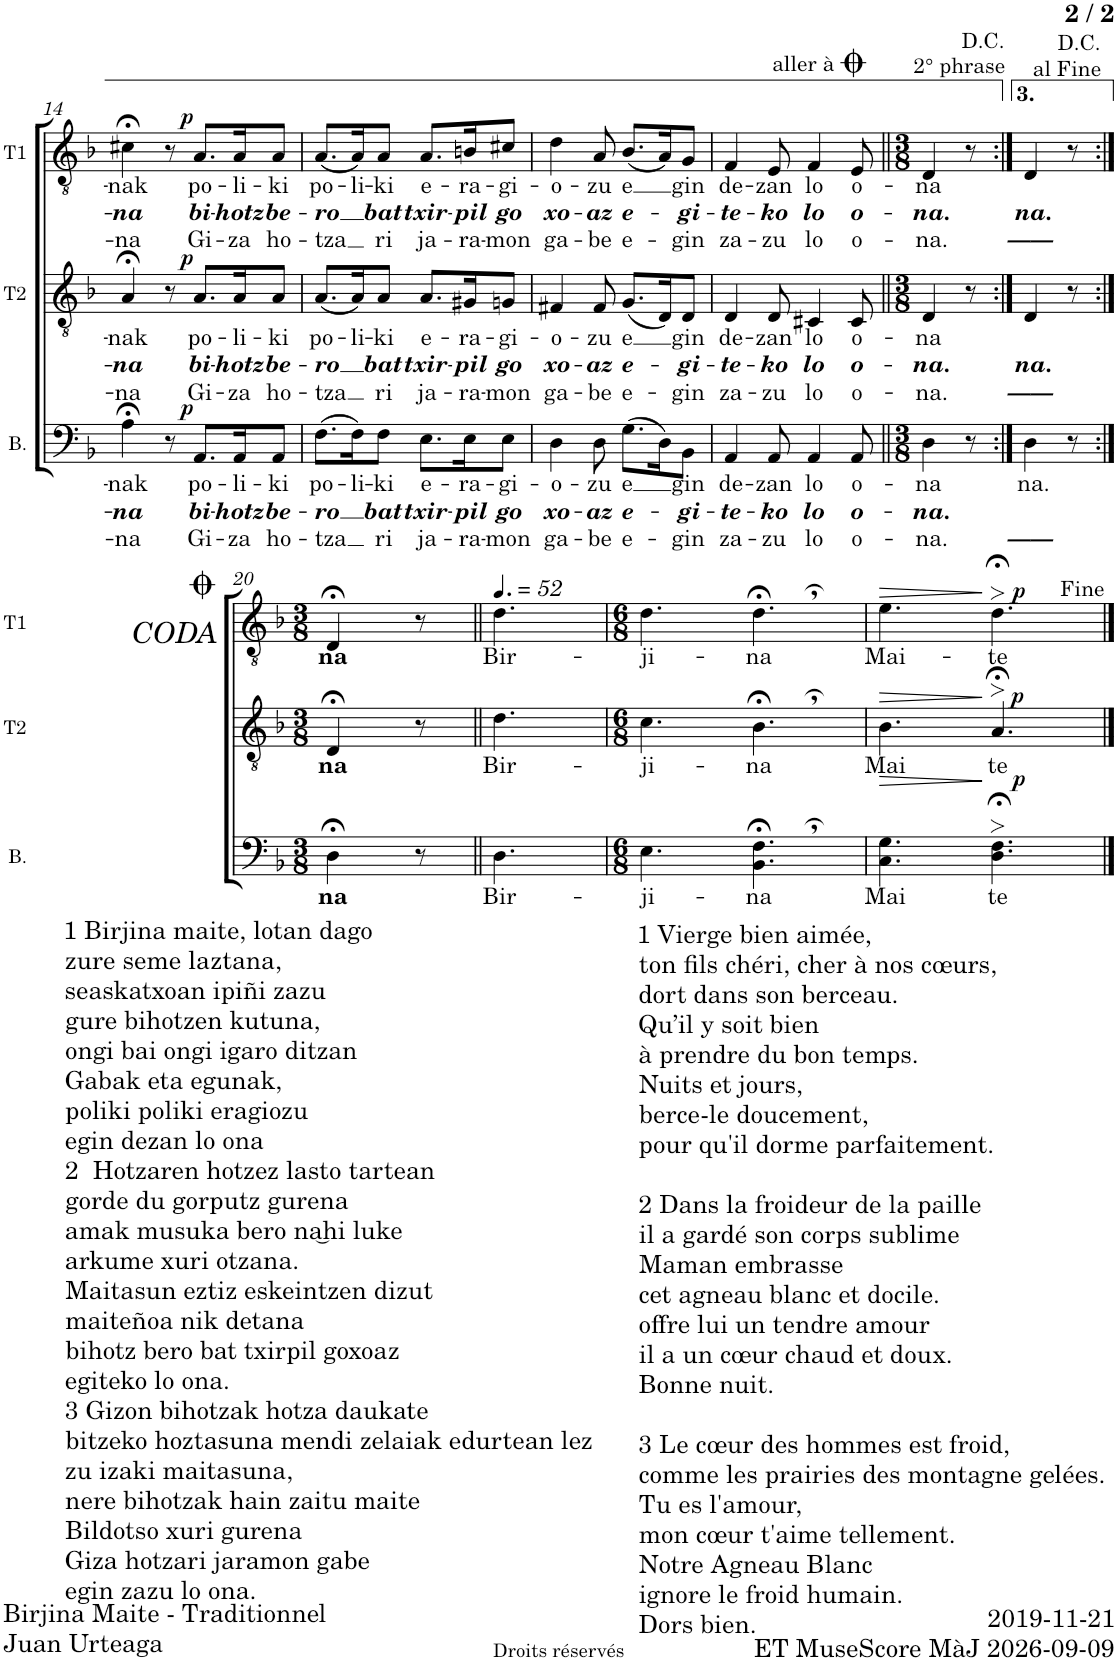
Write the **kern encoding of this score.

**kern	**text	**text	**text	**dynam	**kern	**text	**text	**text	**dynam	**kern	**text	**text	**text	**dynam
*part3	*part3	*part3	*part3	*part3	*part2	*part2	*part2	*part2	*part2	*part1	*part1	*part1	*part1	*part1
*staff3	*staff3	*staff3	*staff3	*staff3	*staff2	*staff2	*staff2	*staff2	*staff2	*staff1	*staff1	*staff1	*staff1	*staff1
*I"Basse	*	*	*	*	*I"Ténor 2	*	*	*	*	*I"Ténor 1	*	*	*	*
*I'B.	*	*	*	*	*I'T2	*	*	*	*	*I'T1	*	*	*	*
!!LO:PB:g=z
*clefF4	*	*	*	*	*clefGv2	*	*	*	*	*clefGv2	*	*	*	*
*k[b-]	*	*	*	*	*k[b-]	*	*	*	*	*k[b-]	*	*	*	*
*M6/8	*	*	*	*	*M6/8	*	*	*	*	*M6/8	*	*	*	*
=14	=14	=14	=14	=14	=14	=14	=14	=14	=14	=14	=14	=14	=14	=14
!	!LO:LY:b	!LO:LY:b	!LO:LY:b	!	!	!LO:LY:b	!LO:LY:b	!LO:LY:b	!	!	!LO:LY:b	!LO:LY:b	!LO:LY:b	!
4A;<\	-nak	-na	-na	.	4A;</	-nak	-na	-na	.	4c#X;<\	-nak	-na	-na	.
8r	.	.	.	.	8r	.	.	.	.	8r	.	.	.	.
!	!LO:LY:b	!LO:LY:b	!LO:LY:b	!LO:DY:a	!	!LO:LY:b	!LO:LY:b	!LO:LY:b	!LO:DY:a	!	!LO:LY:b	!LO:LY:b	!LO:LY:b	!LO:DY:a
8.AA/L	po-	bi-	Gi-	p	8.A/L	po-	bi-	Gi-	p	8.A/L	po-	bi-	Gi-	p
!	!LO:LY:b	!LO:LY:b	!LO:LY:b	!	!	!LO:LY:b	!LO:LY:b	!LO:LY:b	!	!	!LO:LY:b	!LO:LY:b	!LO:LY:b	!
16AA/K	-li-	-hotz	-za	.	16A/K	-li-	-hotz	-za	.	16A/K	-li-	-hotz	-za	.
!	!LO:LY:b	!LO:LY:b	!LO:LY:b	!	!	!LO:LY:b	!LO:LY:b	!LO:LY:b	!	!	!LO:LY:b	!LO:LY:b	!LO:LY:b	!
8AA/J	-ki	be-	ho-	.	8A/J	-ki	be-	ho-	.	8A/J	-ki	be-	ho-	.
=15	=15	=15	=15	=15	=15	=15	=15	=15	=15	=15	=15	=15	=15	=15
!	!LO:LY:b	!LO:LY:b	!LO:LY:b	!	!	!LO:LY:b	!LO:LY:b	!LO:LY:b	!	!	!LO:LY:b	!LO:LY:b	!LO:LY:b	!
(8.F\L	po-	-ro	-tza	.	(8.A/L	po-	-ro	-tza	.	(8.A/L	po-	-ro	-tza	.
!	!LO:LY:b	!	!	!	!	!LO:LY:b	!	!	!	!	!LO:LY:b	!	!	!
16F\K)	-li-	.	.	.	16A/K)	-li-	.	.	.	16A/K)	-li-	.	.	.
!	!LO:LY:b	!LO:LY:b	!LO:LY:b	!	!	!LO:LY:b	!LO:LY:b	!LO:LY:b	!	!	!LO:LY:b	!LO:LY:b	!LO:LY:b	!
8F\J	-ki	bat	ri	.	8A/J	-ki	bat	ri	.	8A/J	-ki	bat	ri	.
!	!LO:LY:b	!LO:LY:b	!LO:LY:b	!	!	!LO:LY:b	!LO:LY:b	!LO:LY:b	!	!	!LO:LY:b	!LO:LY:b	!LO:LY:b	!
8.E\L	e-	txir-	ja-	.	8.A/L	e-	txir-	ja-	.	8.A/L	e-	txir-	ja-	.
!	!LO:LY:b	!LO:LY:b	!LO:LY:b	!	!	!LO:LY:b	!LO:LY:b	!LO:LY:b	!	!	!LO:LY:b	!LO:LY:b	!LO:LY:b	!
16E\K	-ra-	-pil	-ra-	.	16G#X/K	-ra-	-pil	-ra-	.	16Bn/K	-ra-	-pil	-ra-	.
!	!LO:LY:b	!LO:LY:b	!LO:LY:b	!	!	!LO:LY:b	!LO:LY:b	!LO:LY:b	!	!	!LO:LY:b	!LO:LY:b	!LO:LY:b	!
8E\J	-gi-	go	-mon	.	8Gn/J	-gi-	go	-mon	.	8c#X/J	-gi-	go	-mon	.
=16	=16	=16	=16	=16	=16	=16	=16	=16	=16	=16	=16	=16	=16	=16
!	!LO:LY:b	!LO:LY:b	!LO:LY:b	!	!	!LO:LY:b	!LO:LY:b	!LO:LY:b	!	!	!LO:LY:b	!LO:LY:b	!LO:LY:b	!
4D\	-o-	xo-	ga-	.	4F#X/	-o-	xo-	ga-	.	4d\	-o-	xo-	ga-	.
!	!LO:LY:b	!LO:LY:b	!LO:LY:b	!	!	!LO:LY:b	!LO:LY:b	!LO:LY:b	!	!	!LO:LY:b	!LO:LY:b	!LO:LY:b	!
8D\	-zu	-az	-be	.	8F#/	-zu	-az	-be	.	8A/	-zu	-az	-be	.
!	!LO:LY:b	!LO:LY:b	!LO:LY:b	!	!	!LO:LY:b	!LO:LY:b	!LO:LY:b	!	!	!LO:LY:b	!LO:LY:b	!LO:LY:b	!
(8.G\L	-e	e-	e-	.	(8.G/L	-e	e-	e-	.	(8.B-/L	-e	e-	e-	.
16D\K)	.	.	.	.	16D/K)	.	.	.	.	16A/K)	.	.	.	.
!	!LO:LY:b	!LO:LY:b	!LO:LY:b	!	!	!LO:LY:b	!LO:LY:b	!LO:LY:b	!	!	!LO:LY:b	!LO:LY:b	!LO:LY:b	!
8BB-\J	gin	-gi-	-gin	.	8D/J	gin	-gi-	-gin	.	8G/J	gin	-gi-	-gin	.
=17	=17	=17	=17	=17	=17	=17	=17	=17	=17	=17	=17	=17	=17	=17
!	!LO:LY:b	!LO:LY:b	!LO:LY:b	!	!	!LO:LY:b	!LO:LY:b	!LO:LY:b	!	!	!LO:LY:b	!LO:LY:b	!LO:LY:b	!
4AA/	de-	-te-	za-	.	4D/	de-	-te-	za-	.	4F/	de-	-te-	za-	.
!	!LO:LY:b	!LO:LY:b	!LO:LY:b	!	!	!LO:LY:b	!LO:LY:b	!LO:LY:b	!	!	!LO:LY:b	!LO:LY:b	!LO:LY:b	!
8AA/	-zan	-ko	-zu	.	8D/	-zan	-ko	-zu	.	8E/	-zan	-ko	-zu	.
!	!LO:LY:b	!LO:LY:b	!LO:LY:b	!	!	!LO:LY:b	!LO:LY:b	!LO:LY:b	!	!	!LO:LY:b	!LO:LY:b	!LO:LY:b	!
4AA/	lo	lo	lo	.	4C#X/	lo	lo	lo	.	4F/	lo	lo	lo	.
!	!LO:LY:b	!LO:LY:b	!LO:LY:b	!	!	!LO:LY:b	!LO:LY:b	!LO:LY:b	!	!	!LO:LY:b	!LO:LY:b	!LO:LY:b	!
8AA/	o-	o-	o-	.	8C#/	o-	o-	o-	.	8E/	o-	o-	o-	.
!	!	!	!	!	!	!	!	!	!	!LO:TX:a:t=aller à <font size="15"/>	!	!	!	!
=18||	=18||	=18||	=18||	=18||	=18||	=18||	=18||	=18||	=18||	=18||	=18||	=18||	=18||	=18||
*M3/8	*	*	*	*	*M3/8	*	*	*	*	*M3/8	*	*	*	*
!	!LO:LY:b	!LO:LY:b	!LO:LY:b	!	!	!LO:LY:b	!LO:LY:b	!LO:LY:b	!	!	!LO:LY:b	!LO:LY:b	!LO:LY:b	!
4D\	-na	-na.	-na.	.	4D/	-na	-na.	-na.	.	4D/	-na	-na.	-na.	.
8r	.	.	.	.	8r	.	.	.	.	8r	.	.	.	.
!	!	!	!	!	!	!	!	!	!	!LO:TX:a:t=D.C. \n2° phrase	!	!	!	!
=19:|!	=19:|!	=19:|!	=19:|!	=19:|!	=19:|!	=19:|!	=19:|!	=19:|!	=19:|!	=19:|!	=19:|!	=19:|!	=19:|!	=19:|!
!	!LO:LY:b	!	!LO:LY:b	!	!	!	!LO:LY:b	!LO:LY:b	!	!	!	!LO:LY:b	!LO:LY:b	!
4D\	-na.	.	——	.	4D/	.	-na.	——	.	4D/	.	-na.	——	.
8r	.	.	.	.	8r	.	.	.	.	8r	.	.	.	.
!	!	!	!	!	!	!	!	!	!	!LO:TX:a:t=D.C. \nal Fine	!	!	!	!
!!LO:LB:g=z
=20:|!	=20:|!	=20:|!	=20:|!	=20:|!	=20:|!	=20:|!	=20:|!	=20:|!	=20:|!	=20:|!	=20:|!	=20:|!	=20:|!	=20:|!
*M3/8	*	*	*	*	*M3/8	*	*	*	*	*M3/8	*	*	*	*
!	!LO:LY:b	!	!	!	!	!LO:LY:b	!	!	!	!	!LO:LY:b	!	!	!
4D;<\	-na	.	.	.	4D;</	-na	.	.	.	4D;</	-na	.	.	.
8r	.	.	.	.	8r	.	.	.	.	8r	.	.	.	.
=21||	=21||	=21||	=21||	=21||	=21||	=21||	=21||	=21||	=21||	=21||	=21||	=21||	=21||	=21||
*	*	*	*	*	*	*	*	*	*	*MM78	*	*	*	*
!	!LO:LY:b	!	!	!	!	!LO:LY:b	!	!	!	!	!LO:LY:b	!	!	!
4.D\	Bir-	.	.	.	4.d\	Bir-	.	.	.	4.d\	Bir-	.	.	.
=22	=22	=22	=22	=22	=22	=22	=22	=22	=22	=22	=22	=22	=22	=22
*M6/8	*	*	*	*	*M6/8	*	*	*	*	*M6/8	*	*	*	*
!	!LO:LY:b	!	!	!	!	!LO:LY:b	!	!	!	!	!LO:LY:b	!	!	!
4.E\	-ji-	.	.	.	4.c\	-ji-	.	.	.	4.d\	-ji-	.	.	.
!	!LO:LY:b	!	!	!	!	!LO:LY:b	!	!	!	!	!LO:LY:b	!	!	!
4.BB-\;<, 4.F\;<,	-na	.	.	.	4.B-;<,\	-na	.	.	.	4.d;<,\	-na	.	.	.
=23	=23	=23	=23	=23	=23	=23	=23	=23	=23	=23	=23	=23	=23	=23
!	!LO:LY:b	!	!	!LO:HP:b	!	!LO:LY:b	!	!	!LO:HP:b	!	!LO:LY:b	!	!	!LO:HP:b
4.C\ 4.G\	-Mai	.	.	>	4.B-\	-Mai	.	.	>	4.e\	Mai-	.	.	>
!	!LO:LY:b	!	!	!LO:DY:n=1:a	!	!LO:LY:b	!	!	!LO:DY:n=1:a	!	!LO:LY:b	!	!	!LO:DY:n=1:a
4.D\;<> 4.F\;<>	te	.	.	] p	4.A;<>/	te	.	.	] p	4.d;<>\	-te	.	.	] p
==	==	==	==	==	==	==	==	==	==	==	==	==	==	==
*-	*-	*-	*-	*-	*-	*-	*-	*-	*-	*-	*-	*-	*-	*-
